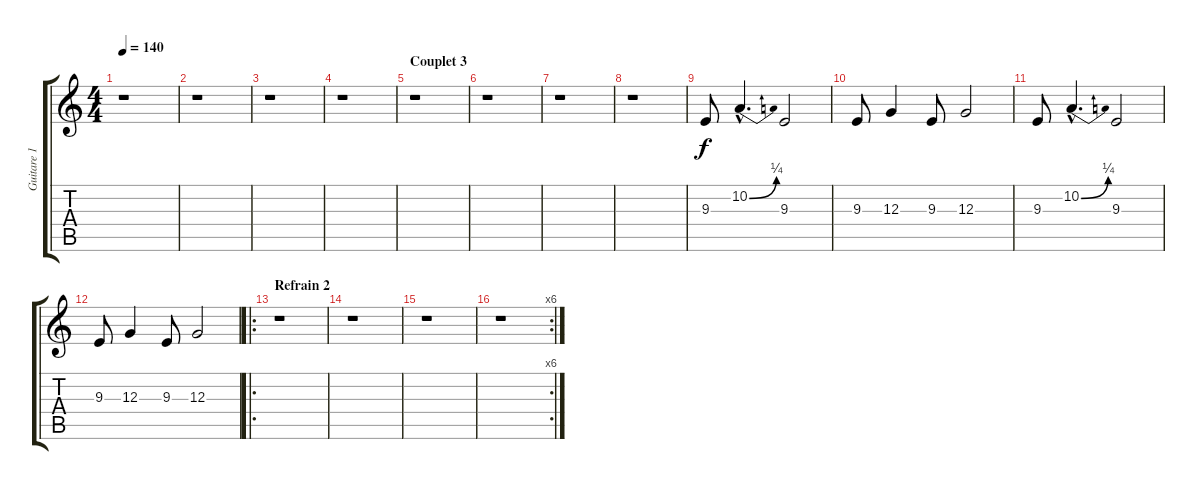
\track ("Guitare 1 Wah-Wah" "Guitare 1 ") {instrument lead1square}
\staff {score tabs}
\tuning (E4 B3 G3 D3 A2 E2) {hide}
\ts (4 4)
\tempo 140
\clef g2
\ks c
r.1{dy f} |
r.1 |
r.1 |
r.1 |
\section ("" "Couplet 3")
r.1 |
r.1 |
r.1 |
r.1 |
9.3.8 10.2{be (bend 0 0 60 1) hac}.4{d} 9.3.2 |
9.3.8 12.3.4 9.3.8 12.3.2 |
9.3.8 10.2{be (bend 0 0 60 1) hac}.4{d} 9.3.2 |
9.3.8 12.3.4 9.3.8 12.3.2 |
\ro
\section ("" "Refrain 2")
r.1 |
r.1 |
r.1 |
\rc 6
r.1
